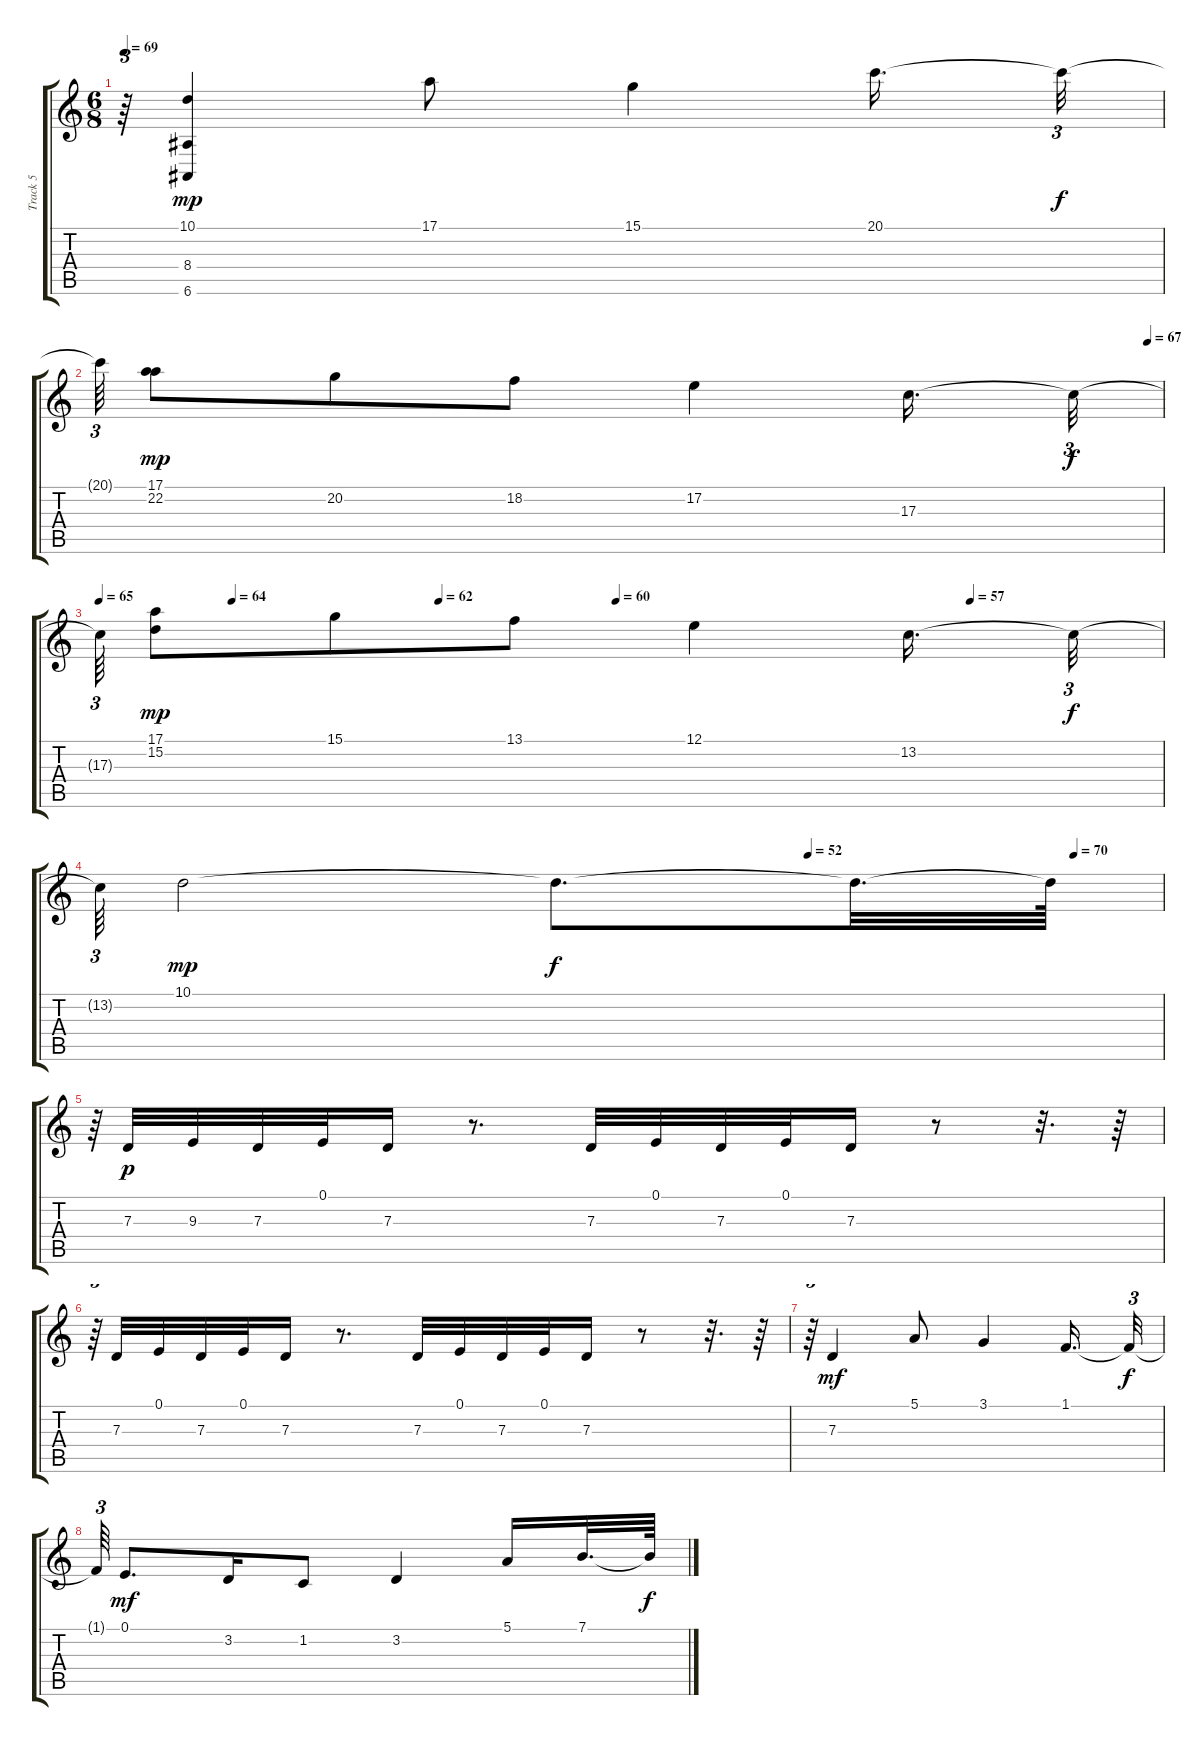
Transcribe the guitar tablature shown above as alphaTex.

\track ("Track 5" "Track 5") {instrument clarinet}
\staff {score tabs}
\tuning (E4 B3 G3 D3 A2 E2) {hide}
\ts (6 8)
\tempo 69
\clef g2
\ks c
r.64{tu (3 2) dy f} (10.1 8.4 6.6).4{dy mp} 17.1.8 15.1.4 20.1.16{d} 20.1{t}.32{tu (3 2) dy f} |
\tempo (67 0.9861111111111112)
20.1{t}.64{tu (3 2)} (17.1 22.2).8{dy mp} 20.2.8 18.2.8 17.2.4 17.3.16{d} 17.3{t}.32{tu (3 2) dy f} |
\tempo 65
\tempo (64 0.125)
\tempo (62 0.3194444444444444)
\tempo (60 0.4861111111111111)
\tempo (57 0.8194444444444444)
17.3{t}.64{tu (3 2)} (17.1 15.2).8{dy mp} 15.1.8 13.1.8 12.1.4 13.2.16{d} 13.2{t}.32{tu (3 2) dy f} |
\tempo (52 0.6666666666666666)
\tempo (70 0.9166666666666666)
13.2{t}.64{tu (3 2)} 10.1.2{dy mp} 10.1{t}.8{d dy f} 10.1{t}.32{d} 10.1{t}.64 |
r.64{tu (3 2)} 7.3.32{dy p} 9.3.32 7.3.32 0.1.32 7.3.16 r.8{d} 7.3.32 0.1.32 7.3.32 0.1.32 7.3.16 r.8 r.32{d} r.64 |
r.64{tu (3 2)} 7.3.32 0.1.32 7.3.32 0.1.32 7.3.16 r.8{d} 7.3.32 0.1.32 7.3.32 0.1.32 7.3.16 r.8 r.32{d} r.64 |
r.64{tu (3 2)} 7.3.4{dy mf} 5.1.8 3.1.4 1.1.16{d} 1.1{t}.32{tu (3 2) dy f} |
1.1{t}.64{tu (3 2)} 0.1.8{d dy mf} 3.2.16 1.2.8 3.2.4 5.1.16 7.1.32{d} 7.1{t}.64{dy f}
